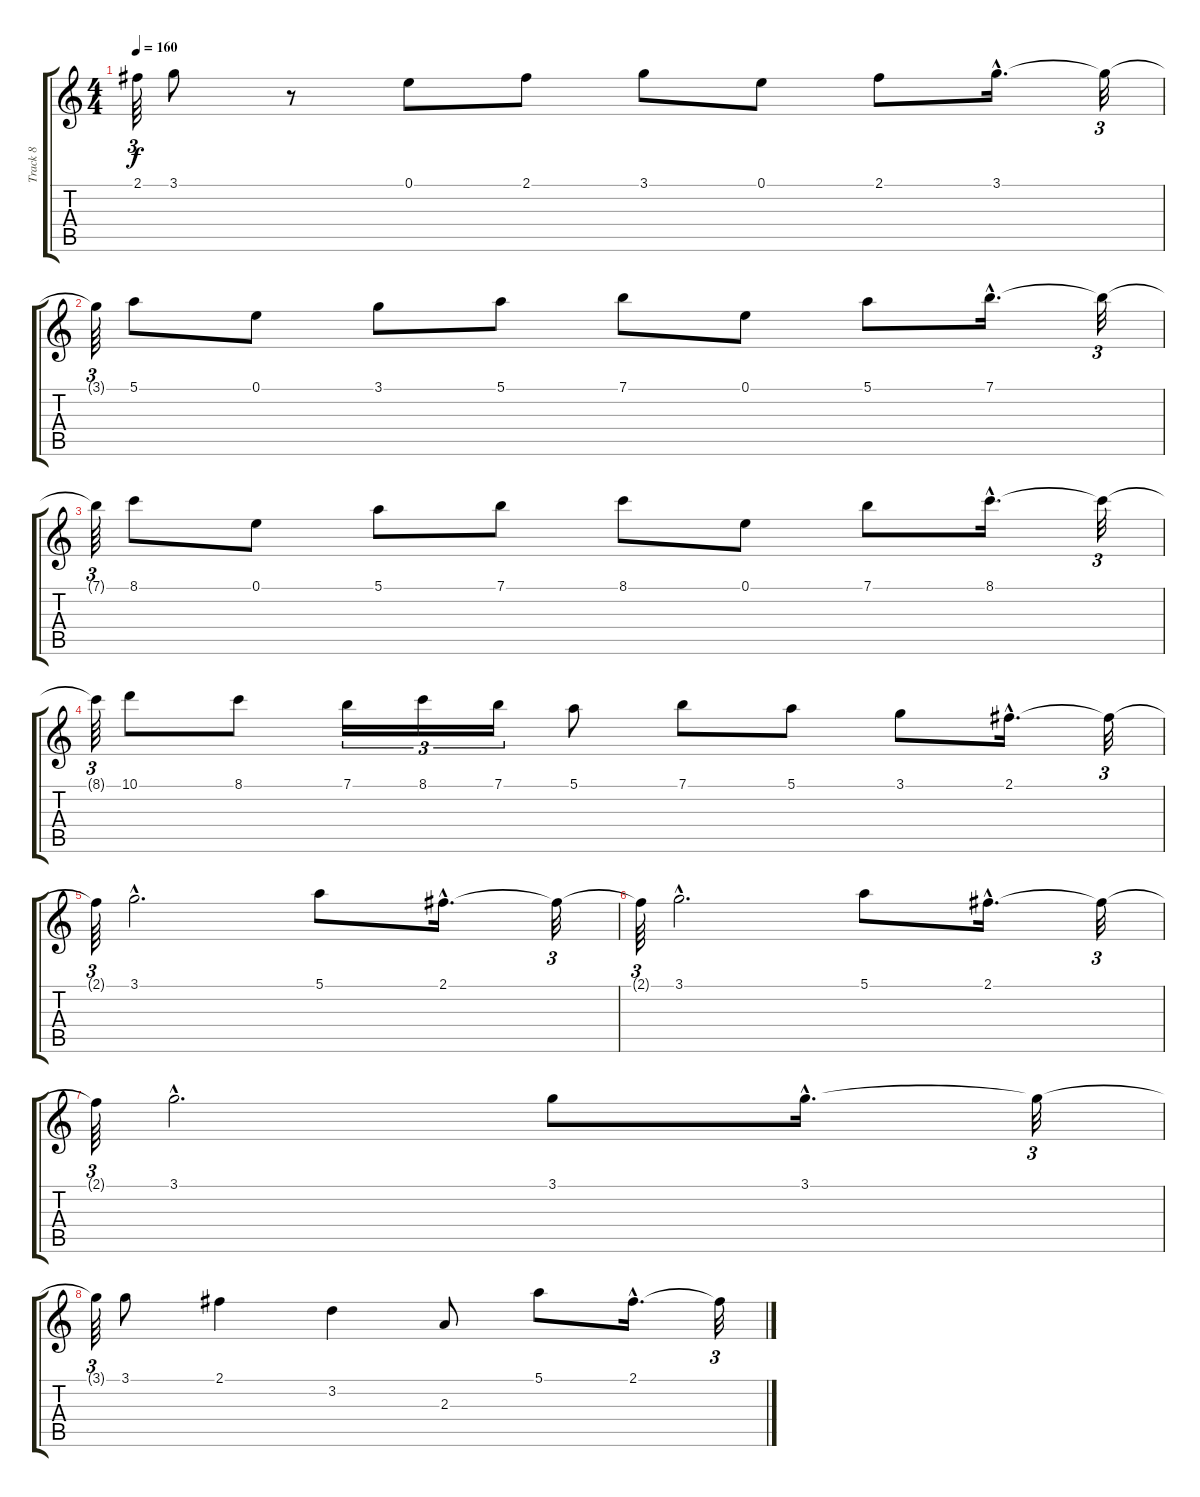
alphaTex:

\track ("Track 8" "Track 8") {instrument overdrivenguitar}
\staff {score tabs}
\tuning (E4 B3 G3 D3 A2 E2) {hide}
\ts (4 4)
\tempo 160
\clef g2
\ks c
2.1{t}.64{tu (3 2) dy f} 3.1.8 r.8 0.1.8 2.1.8 3.1.8 0.1.8 2.1.8 3.1{hac}.16{d} 3.1{t}.32{tu (3 2)} |
3.1{t}.64{tu (3 2)} 5.1.8 0.1.8 3.1.8 5.1.8 7.1.8 0.1.8 5.1.8 7.1{hac}.16{d} 7.1{t}.32{tu (3 2)} |
7.1{t}.64{tu (3 2)} 8.1.8 0.1.8 5.1.8 7.1.8 8.1.8 0.1.8 7.1.8 8.1{hac}.16{d} 8.1{t}.32{tu (3 2)} |
8.1{t}.64{tu (3 2)} 10.1.8 8.1.8 7.1.16{tu (3 2)} 8.1.16{tu (3 2)} 7.1.16{tu (3 2)} 5.1.8 7.1.8 5.1.8 3.1.8 2.1{hac}.16{d} 2.1{t}.32{tu (3 2)} |
2.1{t}.64{tu (3 2)} 3.1{hac}.2{d} 5.1.8 2.1{hac}.16{d} 2.1{t}.32{tu (3 2)} |
2.1{t}.64{tu (3 2)} 3.1{hac}.2{d} 5.1.8 2.1{hac}.16{d} 2.1{t}.32{tu (3 2)} |
2.1{t}.64{tu (3 2)} 3.1{hac}.2{d} 3.1.8 3.1{hac}.16{d} 3.1{t}.32{tu (3 2)} |
3.1{t}.64{tu (3 2)} 3.1.8 2.1.4 3.2.4 2.3.8 5.1.8 2.1{hac}.16{d} 2.1{t}.32{tu (3 2)}
